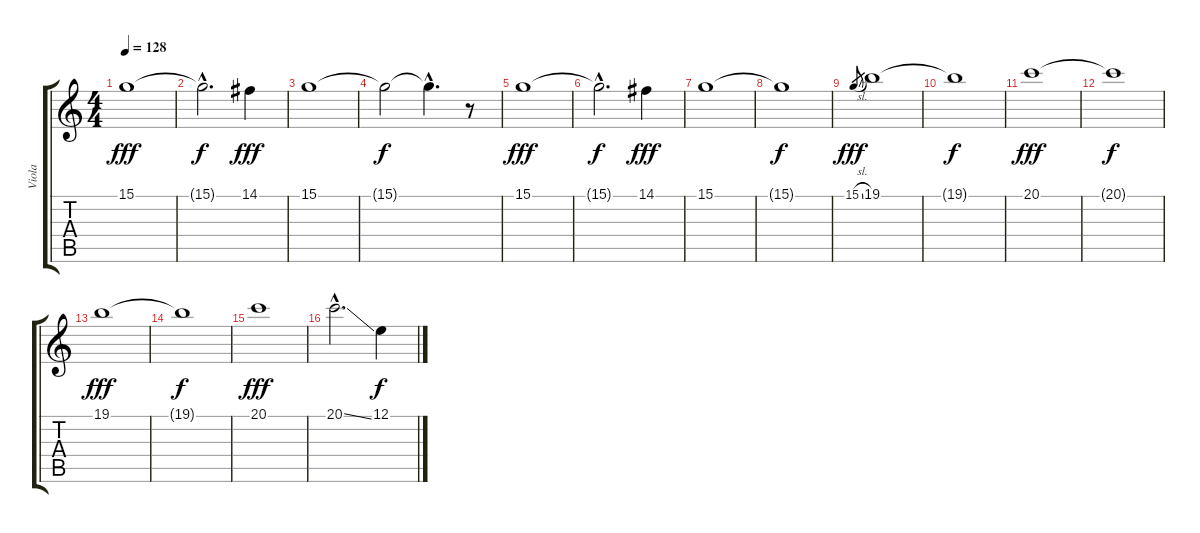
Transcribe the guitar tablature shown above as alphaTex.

\track ("Viola" "Viola") {instrument viola}
\staff {score tabs}
\tuning (E4 B3 G3 D3 A2 E2) {hide}
\ts (4 4)
\tempo 128
\clef g2
\ks c
15.1.1{dy fff} |
15.1{hac t}.2{d dy f} 14.1.4{dy fff} |
15.1.1 |
15.1{t}.2{dy f} 15.1{hac t}.4{d} r.8 |
15.1.1{dy fff} |
15.1{hac t}.2{d dy f} 14.1.4{dy fff} |
15.1.1 |
15.1{t}.1{dy f} |
15.1{sl}.8{gr dy fff} 19.1.1 |
19.1{t}.1{dy f} |
20.1.1{dy fff} |
20.1{t}.1{dy f} |
19.1.1{dy fff} |
19.1{t}.1{dy f} |
20.1.1{dy fff} |
20.1{ss hac}.2{d} 12.1.4{dy f}
